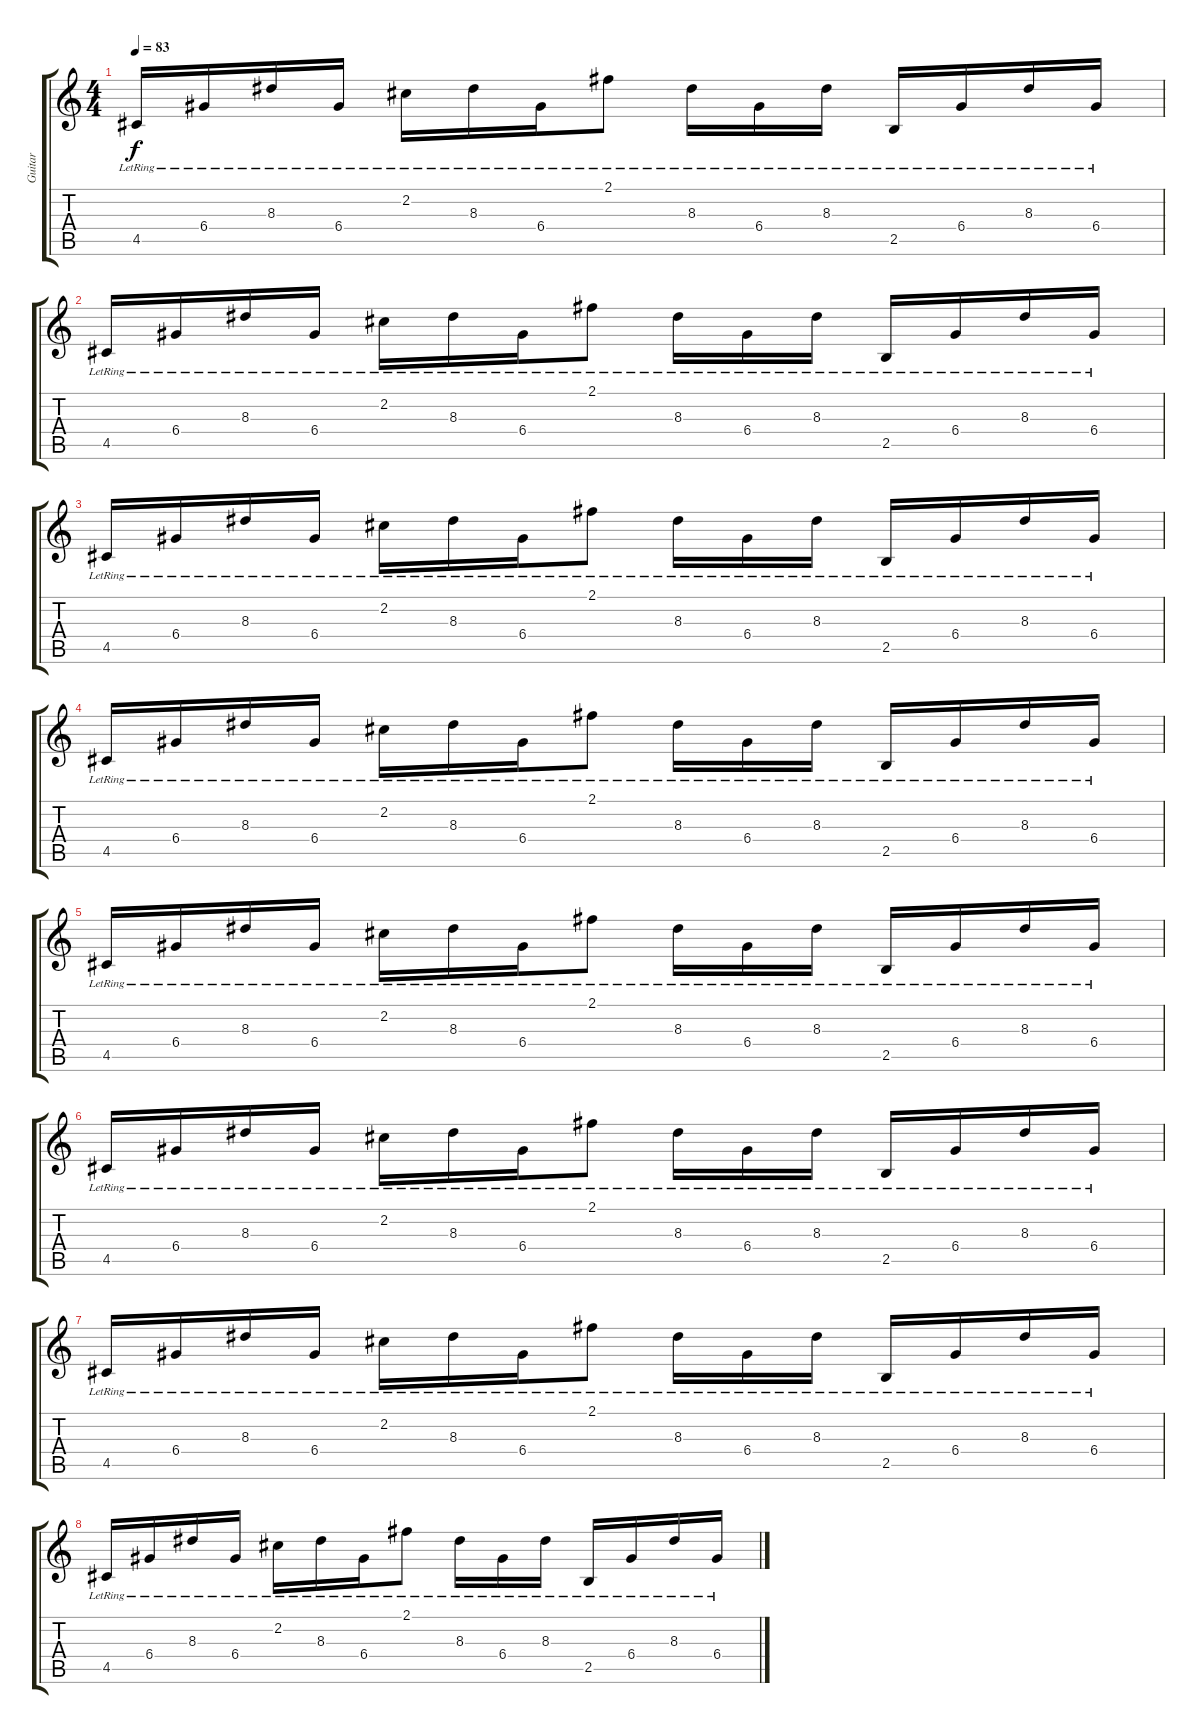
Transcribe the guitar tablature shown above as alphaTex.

\track ("Guitar" "Guitar") {instrument acousticguitarnylon}
\staff {score tabs}
\tuning (E4 B3 G3 D3 A2 E2) {hide}
\ts (4 4)
\tempo 83
\clef g2
\ks c
4.5{lr}.16{dy f} 6.4{lr}.16 8.3{lr}.16 6.4{lr}.16 2.2{lr}.16 8.3{lr}.16 6.4{lr}.16 2.1{lr}.8 8.3{lr}.16 6.4{lr}.16 8.3{lr}.16 2.5{lr}.16 6.4{lr}.16 8.3{lr}.16 6.4{lr}.16 |
4.5{lr}.16 6.4{lr}.16 8.3{lr}.16 6.4{lr}.16 2.2{lr}.16 8.3{lr}.16 6.4{lr}.16 2.1{lr}.8 8.3{lr}.16 6.4{lr}.16 8.3{lr}.16 2.5{lr}.16 6.4{lr}.16 8.3{lr}.16 6.4{lr}.16 |
4.5{lr}.16 6.4{lr}.16 8.3{lr}.16 6.4{lr}.16 2.2{lr}.16 8.3{lr}.16 6.4{lr}.16 2.1{lr}.8 8.3{lr}.16 6.4{lr}.16 8.3{lr}.16 2.5{lr}.16 6.4{lr}.16 8.3{lr}.16 6.4{lr}.16 |
4.5{lr}.16 6.4{lr}.16 8.3{lr}.16 6.4{lr}.16 2.2{lr}.16 8.3{lr}.16 6.4{lr}.16 2.1{lr}.8 8.3{lr}.16 6.4{lr}.16 8.3{lr}.16 2.5{lr}.16 6.4{lr}.16 8.3{lr}.16 6.4{lr}.16 |
4.5{lr}.16 6.4{lr}.16 8.3{lr}.16 6.4{lr}.16 2.2{lr}.16 8.3{lr}.16 6.4{lr}.16 2.1{lr}.8 8.3{lr}.16 6.4{lr}.16 8.3{lr}.16 2.5{lr}.16 6.4{lr}.16 8.3{lr}.16 6.4{lr}.16 |
4.5{lr}.16 6.4{lr}.16 8.3{lr}.16 6.4{lr}.16 2.2{lr}.16 8.3{lr}.16 6.4{lr}.16 2.1{lr}.8 8.3{lr}.16 6.4{lr}.16 8.3{lr}.16 2.5{lr}.16 6.4{lr}.16 8.3{lr}.16 6.4{lr}.16 |
4.5{lr}.16 6.4{lr}.16 8.3{lr}.16 6.4{lr}.16 2.2{lr}.16 8.3{lr}.16 6.4{lr}.16 2.1{lr}.8 8.3{lr}.16 6.4{lr}.16 8.3{lr}.16 2.5{lr}.16 6.4{lr}.16 8.3{lr}.16 6.4{lr}.16 |
4.5{lr}.16 6.4{lr}.16 8.3{lr}.16 6.4{lr}.16 2.2{lr}.16 8.3{lr}.16 6.4{lr}.16 2.1{lr}.8 8.3{lr}.16 6.4{lr}.16 8.3{lr}.16 2.5{lr}.16 6.4{lr}.16 8.3{lr}.16 6.4{lr}.16
